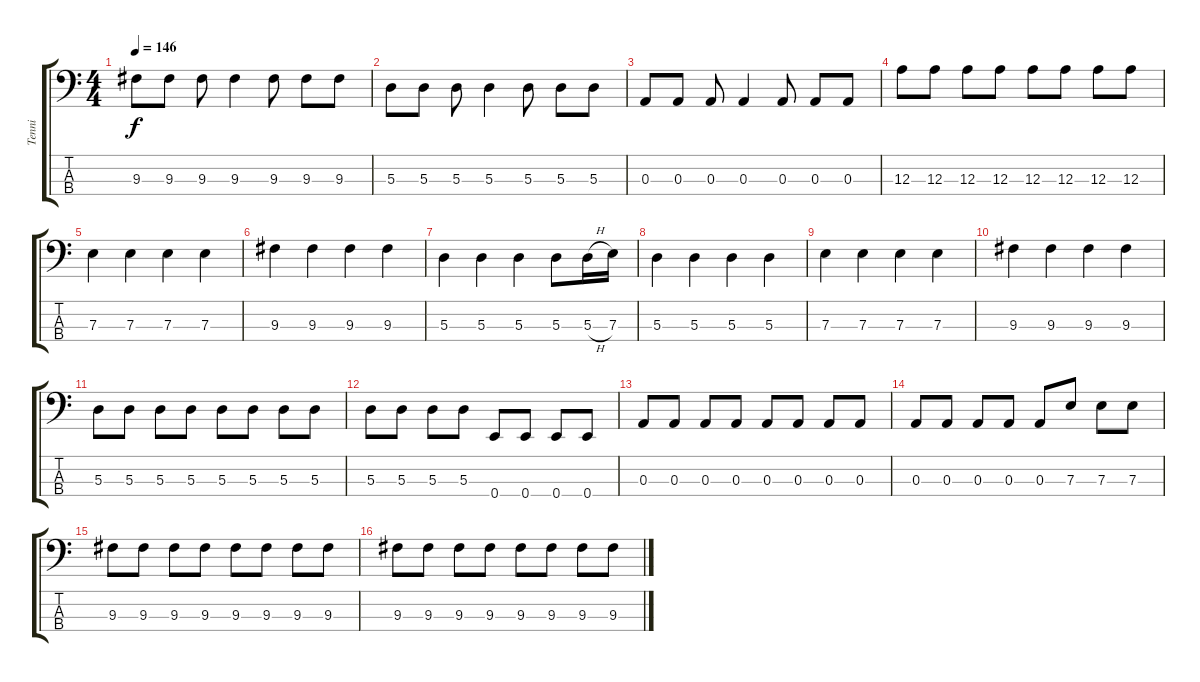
\track ("Tenni" "Tenni") {instrument electricbassfinger}
\staff {score tabs}
\tuning (G2 D2 A1 E1) {hide}
\ts (4 4)
\tempo 146
\clef f4
\ks c
9.3.8{dy f} 9.3.8 9.3.8 9.3.4 9.3.8 9.3.8 9.3.8 |
5.3.8 5.3.8 5.3.8 5.3.4 5.3.8 5.3.8 5.3.8 |
0.3.8 0.3.8 0.3.8 0.3.4 0.3.8 0.3.8 0.3.8 |
12.3.8 12.3.8 12.3.8 12.3.8 12.3.8 12.3.8 12.3.8 12.3.8 |
7.3.4 7.3.4 7.3.4 7.3.4 |
9.3.4 9.3.4 9.3.4 9.3.4 |
5.3.4 5.3.4 5.3.4 5.3.8 5.3{h}.16 7.3.16 |
5.3.4 5.3.4 5.3.4 5.3.4 |
7.3.4 7.3.4 7.3.4 7.3.4 |
9.3.4 9.3.4 9.3.4 9.3.4 |
5.3.8 5.3.8 5.3.8 5.3.8 5.3.8 5.3.8 5.3.8 5.3.8 |
5.3.8 5.3.8 5.3.8 5.3.8 0.4.8 0.4.8 0.4.8 0.4.8 |
0.3.8 0.3.8 0.3.8 0.3.8 0.3.8 0.3.8 0.3.8 0.3.8 |
0.3.8 0.3.8 0.3.8 0.3.8 0.3.8 7.3.8 7.3.8 7.3.8 |
9.3.8 9.3.8 9.3.8 9.3.8 9.3.8 9.3.8 9.3.8 9.3.8 |
9.3.8 9.3.8 9.3.8 9.3.8 9.3.8 9.3.8 9.3.8 9.3.8
